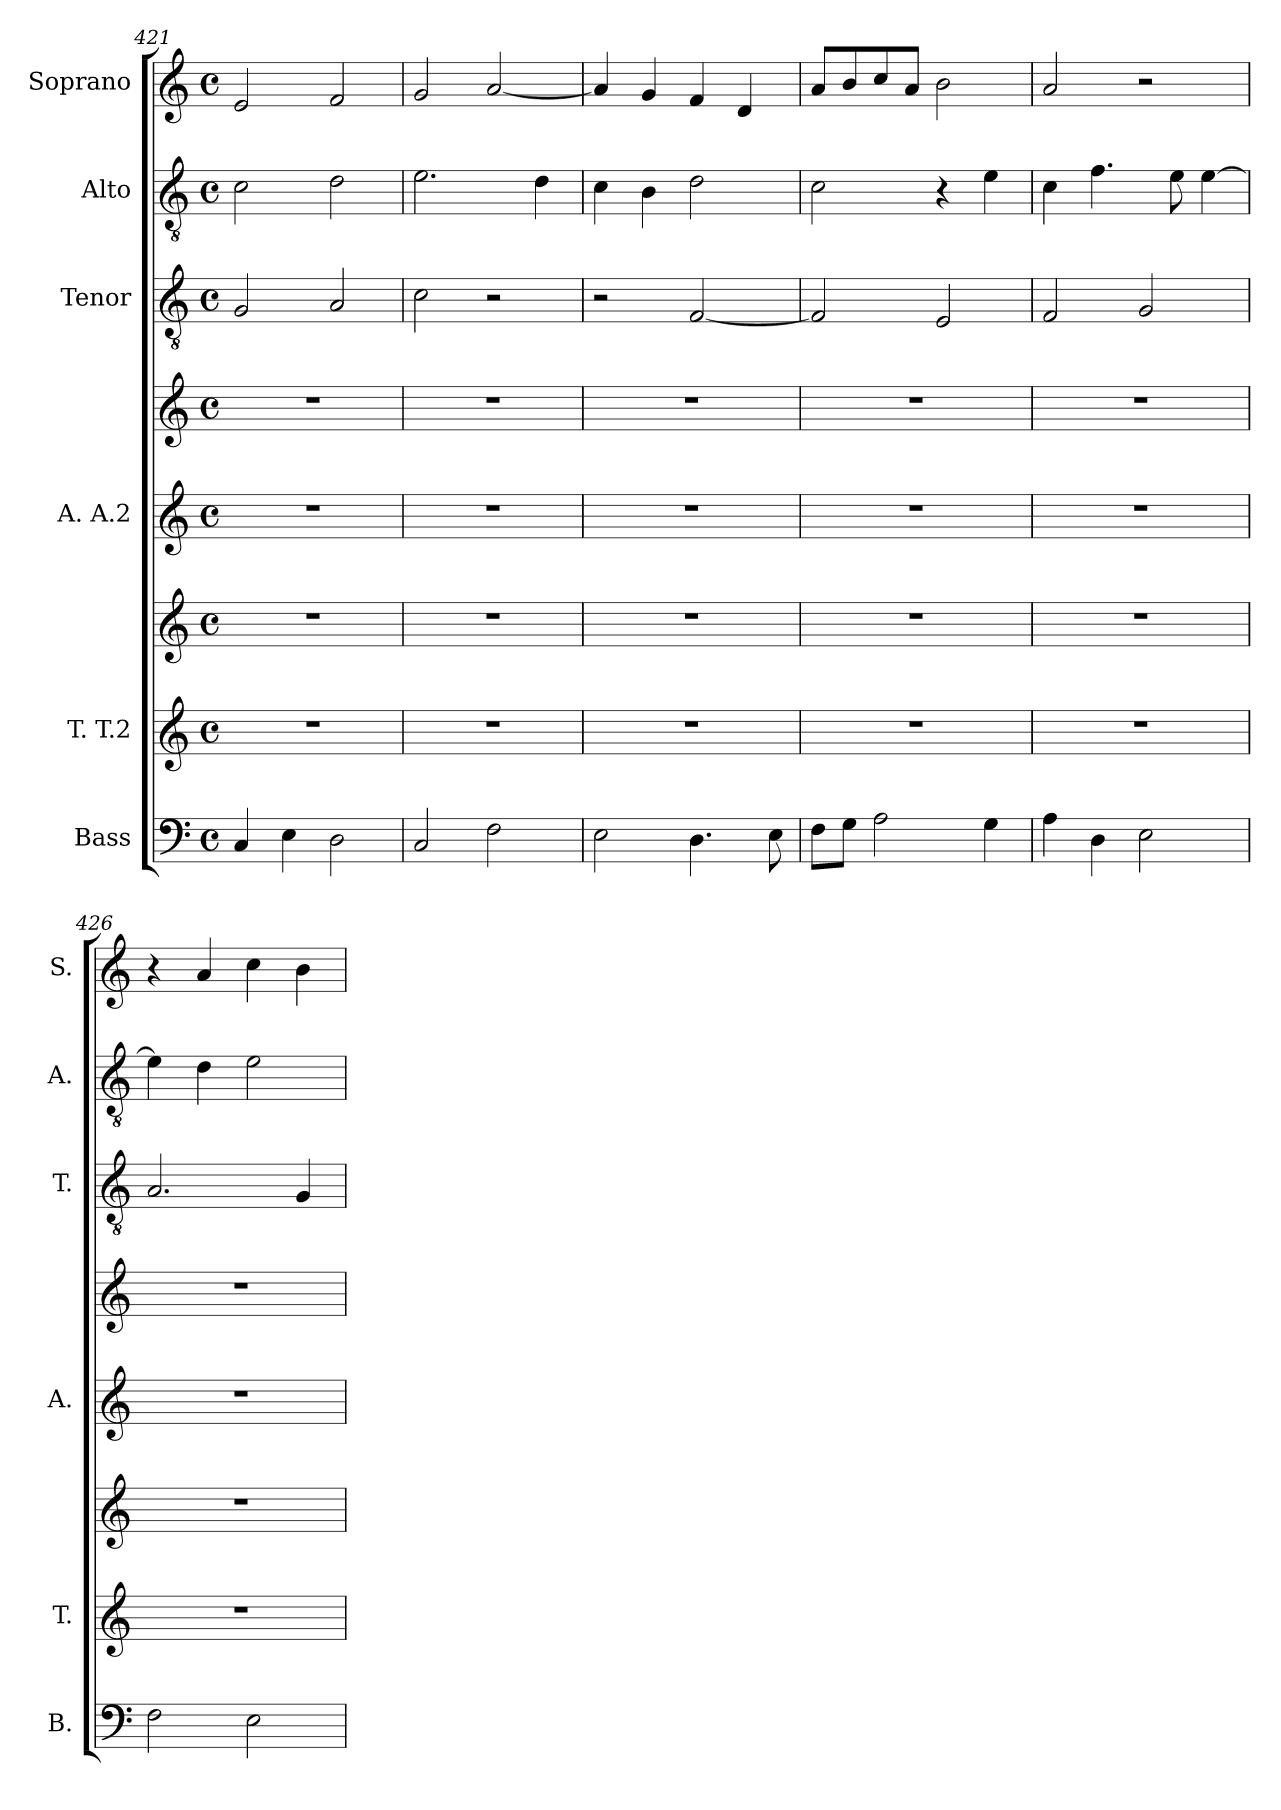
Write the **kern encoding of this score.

**kern	**kern	**kern	**kern	**kern	**kern	**kern	**kern
*part6	*part5	*part5	*part4	*part4	*part3	*part2	*part1
*staff8	*staff7	*staff6	*staff5	*staff4	*staff3	*staff2	*staff1
*I"Bass	*I"T. T.2	*	*I"A. A.2	*	*I"Tenor	*I"Alto	*I"Soprano
*I'B.	*I'T.	*	*I'A.	*	*I'T.	*I'A.	*I'S.
*clefF4	*clefG2	*clefG2	*clefG2	*clefG2	*clefGv2	*clefGv2	*clefG2
*k[]	*k[]	*k[]	*k[]	*k[]	*k[]	*k[]	*k[]
*C:	*C:	*C:	*C:	*C:	*C:	*C:	*C:
*M4/4	*M4/4	*M4/4	*M4/4	*M4/4	*M4/4	*M4/4	*M4/4
*met(c)	*met(c)	*met(c)	*met(c)	*met(c)	*met(c)	*met(c)	*met(c)
=421	=421	=421	=421	=421	=421	=421	=421
4C/	1r	1r	1r	1r	2G/	2c\	2e/
4E\	.	.	.	.	.	.	.
2D\	.	.	.	.	2A/	2d\	2f/
=422	=422	=422	=422	=422	=422	=422	=422
2C/	1r	1r	1r	1r	2c\	2.e\	2g/
2F\	.	.	.	.	2r	.	[<2a/
.	.	.	.	.	.	4d\	.
=423	=423	=423	=423	=423	=423	=423	=423
2E\	1r	1r	1r	1r	2r	4c\	4a/]
.	.	.	.	.	.	4B\	4g/
4.D\	.	.	.	.	[<2F/	2d\	4f/
.	.	.	.	.	.	.	4d/
8E\	.	.	.	.	.	.	.
!!LO:LB:g=z
=424	=424	=424	=424	=424	=424	=424	=424
8F\L	1r	1r	1r	1r	2F/]	2c\	8a/L
8G\J	.	.	.	.	.	.	8b/
2A\	.	.	.	.	.	.	8cc/
.	.	.	.	.	.	.	8a/J
.	.	.	.	.	2E/	4r	2b\
4G\	.	.	.	.	.	4e\	.
=425	=425	=425	=425	=425	=425	=425	=425
4A\	1r	1r	1r	1r	2F/	4c\	2a/
4D\	.	.	.	.	.	4.f\	.
2E\	.	.	.	.	2G/	.	2r
.	.	.	.	.	.	8e\	.
.	.	.	.	.	.	[>4e\	.
=426	=426	=426	=426	=426	=426	=426	=426
2F\	1r	1r	1r	1r	2.A/	4e\]	4r
.	.	.	.	.	.	4d\	4a/
2E\	.	.	.	.	.	2e\	4cc\
.	.	.	.	.	4G/	.	4b\
=	=	=	=	=	=	=	=
*-	*-	*-	*-	*-	*-	*-	*-
